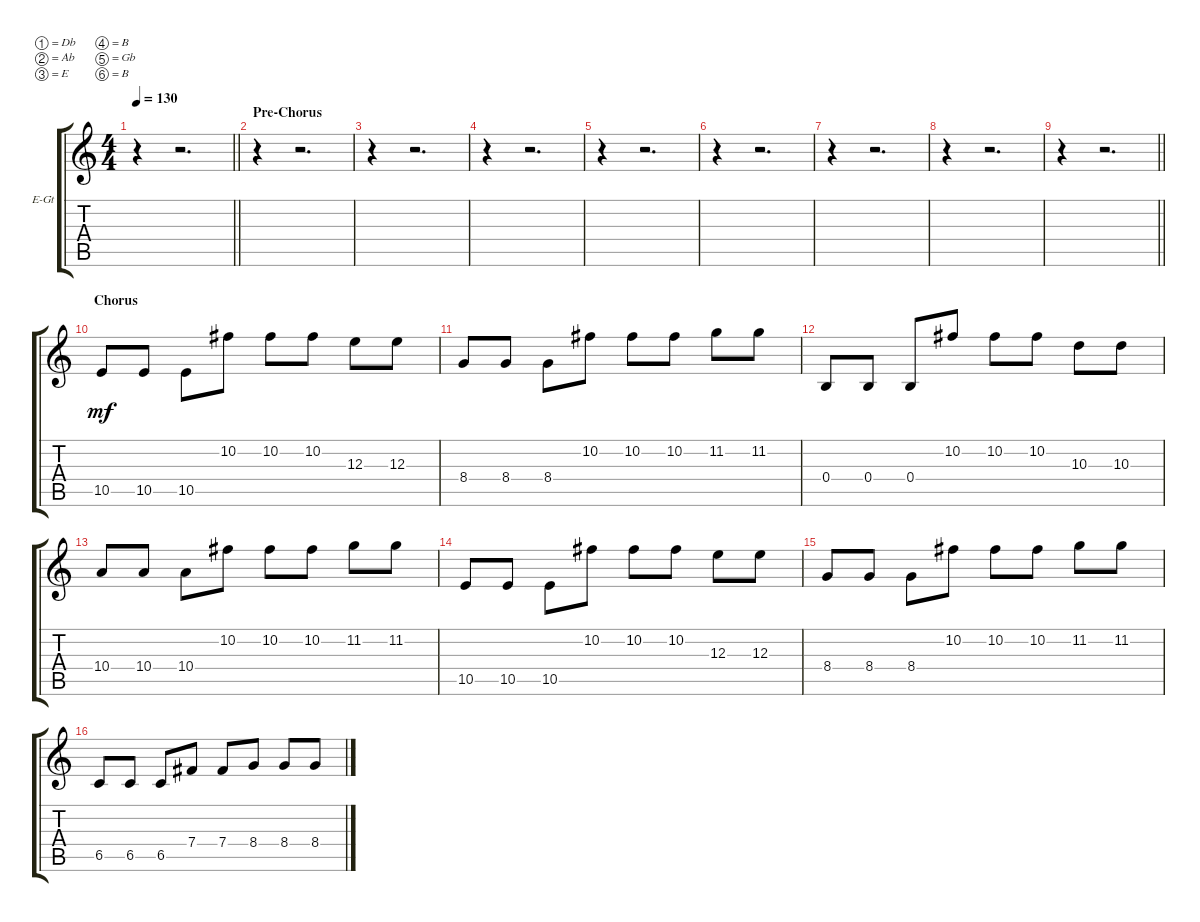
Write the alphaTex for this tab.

\bracketExtendMode groupsimilarinstruments
\firstSystemTrackNameOrientation horizontal
\otherSystemsTrackNameOrientation horizontal
\track ("Extra Guitar" "E-Gt") {instrument overdrivenguitar}
\staff {score tabs}
\tuning (Db4 Ab3 E3 B2 Gb2 B1)
\ts (4 4)
\tempo 130
\clef g2
\barLineRight lightlight
\ks c
r.4{dy f} r.2{d} |
\section ("" "Pre-Chorus")
r.4 r.2{d} |
r.4 r.2{d} |
r.4 r.2{d} |
r.4 r.2{d} |
r.4 r.2{d} |
r.4 r.2{d} |
r.4 r.2{d} |
\barLineRight lightlight
r.4 r.2{d} |
\section ("" "Chorus")
10.5.8{dy mf} 10.5.8 10.5.8 10.2.8 10.2.8 10.2.8 12.3.8 12.3.8 |
8.4.8 8.4.8 8.4.8 10.2.8 10.2.8 10.2.8 11.2.8 11.2.8 |
0.4.8 0.4.8 0.4.8 10.2.8 10.2.8 10.2.8 10.3.8 10.3.8 |
10.4.8 10.4.8 10.4.8 10.2.8 10.2.8 10.2.8 11.2.8 11.2.8 |
10.5.8 10.5.8 10.5.8 10.2.8 10.2.8 10.2.8 12.3.8 12.3.8 |
8.4.8 8.4.8 8.4.8 10.2.8 10.2.8 10.2.8 11.2.8 11.2.8 |
6.5.8 6.5.8 6.5.8 7.4.8 7.4.8 8.4.8 8.4.8 8.4.8
